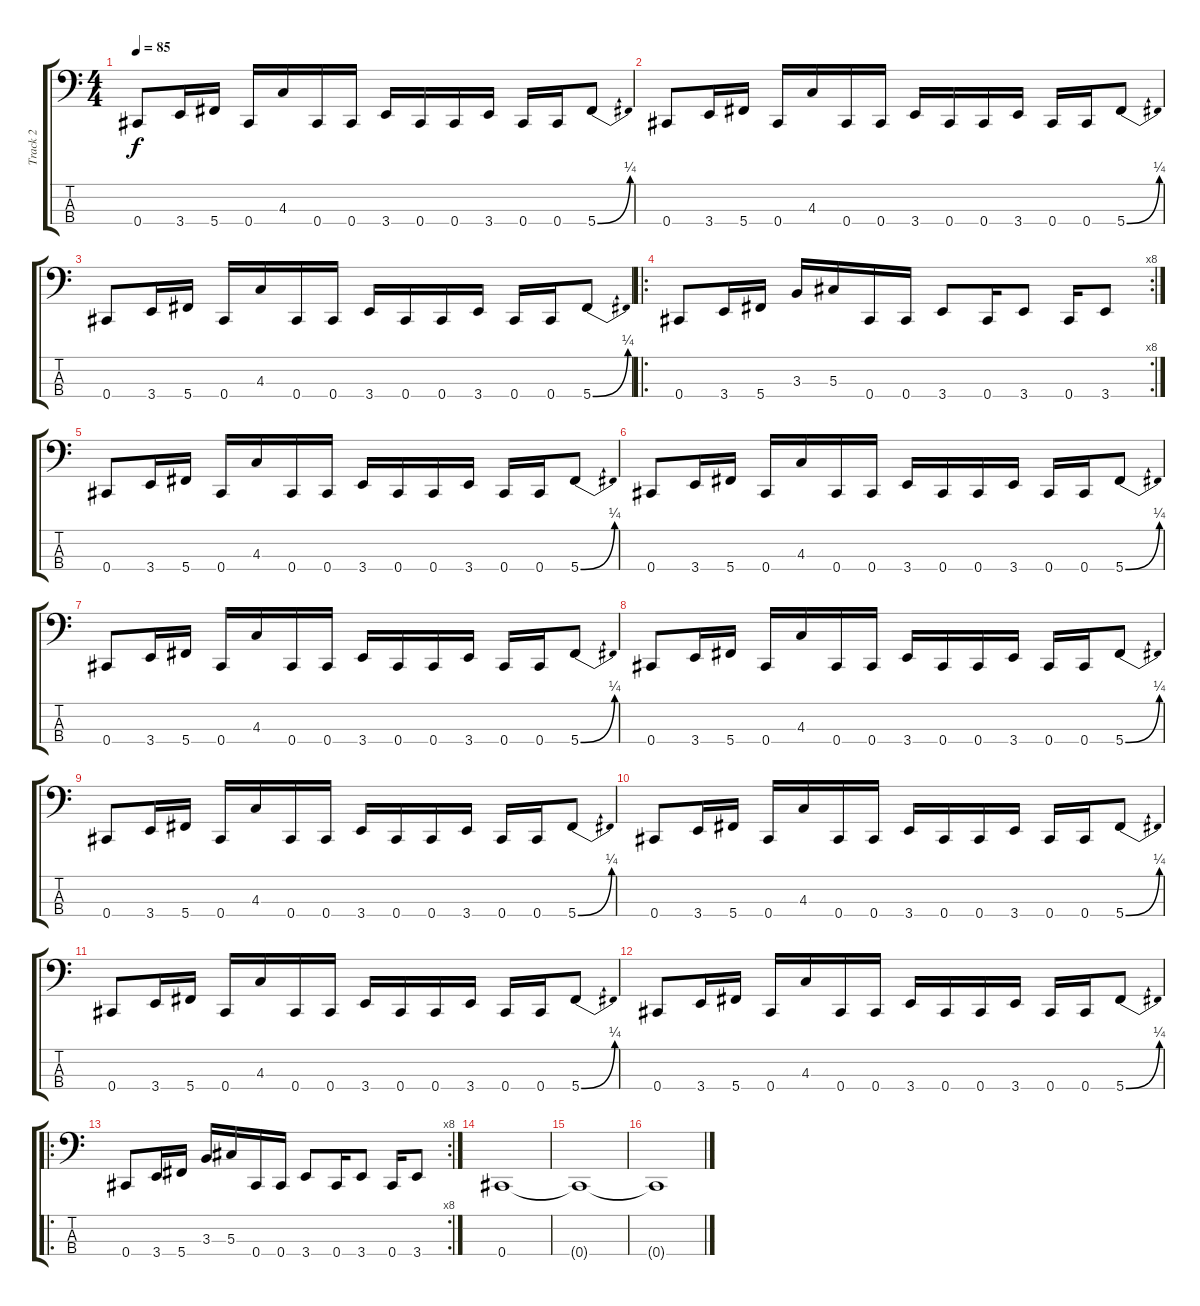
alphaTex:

\track ("Track 2" "Track 2") {instrument electricbassfinger}
\staff {score tabs}
\tuning (Gb2 Db2 Ab1 Db1) {hide}
\ts (4 4)
\tempo 85
\clef f4
\ks c
0.4.8{dy f} 3.4.16 5.4.16 0.4.16 4.3.16 0.4.16 0.4.16 3.4.16 0.4.16 0.4.16 3.4.16 0.4.16 0.4.16 5.4{be (bend 0 0 60 1)}.8 |
0.4.8 3.4.16 5.4.16 0.4.16 4.3.16 0.4.16 0.4.16 3.4.16 0.4.16 0.4.16 3.4.16 0.4.16 0.4.16 5.4{be (bend 0 0 60 1)}.8 |
0.4.8 3.4.16 5.4.16 0.4.16 4.3.16 0.4.16 0.4.16 3.4.16 0.4.16 0.4.16 3.4.16 0.4.16 0.4.16 5.4{be (bend 0 0 60 1)}.8 |
\ro
\rc 8
0.4.8 3.4.16 5.4.16 3.3.16 5.3.16 0.4.16 0.4.16 3.4.8 0.4.16 3.4.8 0.4.16 3.4.8 |
0.4.8 3.4.16 5.4.16 0.4.16 4.3.16 0.4.16 0.4.16 3.4.16 0.4.16 0.4.16 3.4.16 0.4.16 0.4.16 5.4{be (bend 0 0 60 1)}.8 |
0.4.8 3.4.16 5.4.16 0.4.16 4.3.16 0.4.16 0.4.16 3.4.16 0.4.16 0.4.16 3.4.16 0.4.16 0.4.16 5.4{be (bend 0 0 60 1)}.8 |
0.4.8 3.4.16 5.4.16 0.4.16 4.3.16 0.4.16 0.4.16 3.4.16 0.4.16 0.4.16 3.4.16 0.4.16 0.4.16 5.4{be (bend 0 0 60 1)}.8 |
0.4.8 3.4.16 5.4.16 0.4.16 4.3.16 0.4.16 0.4.16 3.4.16 0.4.16 0.4.16 3.4.16 0.4.16 0.4.16 5.4{be (bend 0 0 60 1)}.8 |
0.4.8 3.4.16 5.4.16 0.4.16 4.3.16 0.4.16 0.4.16 3.4.16 0.4.16 0.4.16 3.4.16 0.4.16 0.4.16 5.4{be (bend 0 0 60 1)}.8 |
0.4.8 3.4.16 5.4.16 0.4.16 4.3.16 0.4.16 0.4.16 3.4.16 0.4.16 0.4.16 3.4.16 0.4.16 0.4.16 5.4{be (bend 0 0 60 1)}.8 |
0.4.8 3.4.16 5.4.16 0.4.16 4.3.16 0.4.16 0.4.16 3.4.16 0.4.16 0.4.16 3.4.16 0.4.16 0.4.16 5.4{be (bend 0 0 60 1)}.8 |
0.4.8 3.4.16 5.4.16 0.4.16 4.3.16 0.4.16 0.4.16 3.4.16 0.4.16 0.4.16 3.4.16 0.4.16 0.4.16 5.4{be (bend 0 0 60 1)}.8 |
\ro
\rc 8
0.4.8 3.4.16 5.4.16 3.3.16 5.3.16 0.4.16 0.4.16 3.4.8 0.4.16 3.4.8 0.4.16 3.4.8 |
0.4.1 |
0.4{t}.1 |
0.4{t}.1
